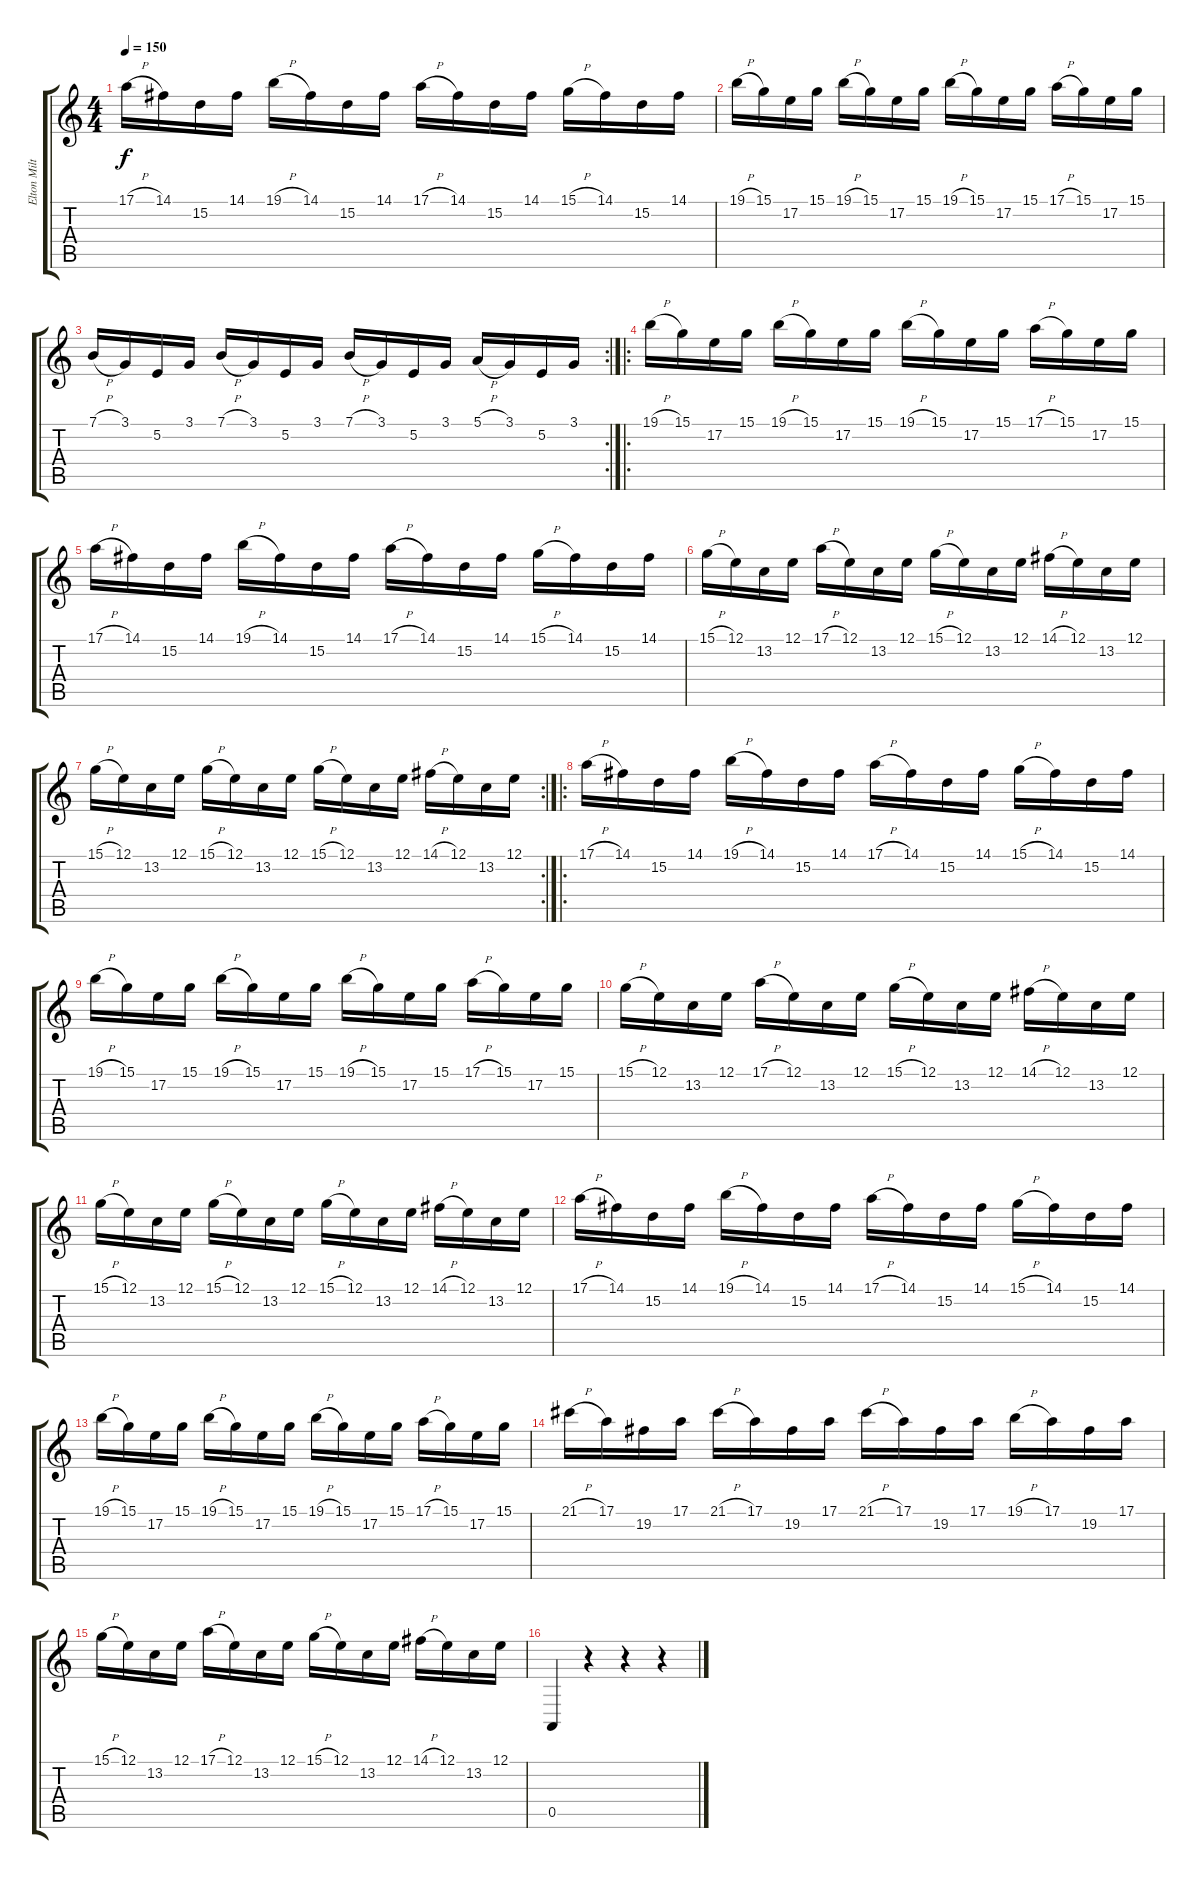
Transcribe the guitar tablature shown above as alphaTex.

\track ("Elton Milton" "Elton Milt") {instrument lead1square}
\staff {score tabs}
\tuning (E4 B3 G3 D3 A2 E2) {hide}
\ts (4 4)
\tempo 150
\clef g2
\ks c
17.1{h}.16{dy f} 14.1.16 15.2.16 14.1.16 19.1{h}.16 14.1.16 15.2.16 14.1.16 17.1{h}.16 14.1.16 15.2.16 14.1.16 15.1{h}.16 14.1.16 15.2.16 14.1.16 |
19.1{h}.16 15.1.16 17.2.16 15.1.16 19.1{h}.16 15.1.16 17.2.16 15.1.16 19.1{h}.16 15.1.16 17.2.16 15.1.16 17.1{h}.16 15.1.16 17.2.16 15.1.16 |
\rc 2
7.1{h}.16 3.1.16 5.2.16 3.1.16 7.1{h}.16 3.1.16 5.2.16 3.1.16 7.1{h}.16 3.1.16 5.2.16 3.1.16 5.1{h}.16 3.1.16 5.2.16 3.1.16 |
\ro
19.1{h}.16 15.1.16 17.2.16 15.1.16 19.1{h}.16 15.1.16 17.2.16 15.1.16 19.1{h}.16 15.1.16 17.2.16 15.1.16 17.1{h}.16 15.1.16 17.2.16 15.1.16 |
17.1{h}.16 14.1.16 15.2.16 14.1.16 19.1{h}.16 14.1.16 15.2.16 14.1.16 17.1{h}.16 14.1.16 15.2.16 14.1.16 15.1{h}.16 14.1.16 15.2.16 14.1.16 |
15.1{h}.16 12.1.16 13.2.16 12.1.16 17.1{h}.16 12.1.16 13.2.16 12.1.16 15.1{h}.16 12.1.16 13.2.16 12.1.16 14.1{h}.16 12.1.16 13.2.16 12.1.16 |
\rc 2
15.1{h}.16 12.1.16 13.2.16 12.1.16 15.1{h}.16 12.1.16 13.2.16 12.1.16 15.1{h}.16 12.1.16 13.2.16 12.1.16 14.1{h}.16 12.1.16 13.2.16 12.1.16 |
\ro
17.1{h}.16 14.1.16 15.2.16 14.1.16 19.1{h}.16 14.1.16 15.2.16 14.1.16 17.1{h}.16 14.1.16 15.2.16 14.1.16 15.1{h}.16 14.1.16 15.2.16 14.1.16 |
19.1{h}.16 15.1.16 17.2.16 15.1.16 19.1{h}.16 15.1.16 17.2.16 15.1.16 19.1{h}.16 15.1.16 17.2.16 15.1.16 17.1{h}.16 15.1.16 17.2.16 15.1.16 |
15.1{h}.16 12.1.16 13.2.16 12.1.16 17.1{h}.16 12.1.16 13.2.16 12.1.16 15.1{h}.16 12.1.16 13.2.16 12.1.16 14.1{h}.16 12.1.16 13.2.16 12.1.16 |
15.1{h}.16 12.1.16 13.2.16 12.1.16 15.1{h}.16 12.1.16 13.2.16 12.1.16 15.1{h}.16 12.1.16 13.2.16 12.1.16 14.1{h}.16 12.1.16 13.2.16 12.1.16 |
17.1{h}.16 14.1.16 15.2.16 14.1.16 19.1{h}.16 14.1.16 15.2.16 14.1.16 17.1{h}.16 14.1.16 15.2.16 14.1.16 15.1{h}.16 14.1.16 15.2.16 14.1.16 |
19.1{h}.16 15.1.16 17.2.16 15.1.16 19.1{h}.16 15.1.16 17.2.16 15.1.16 19.1{h}.16 15.1.16 17.2.16 15.1.16 17.1{h}.16 15.1.16 17.2.16 15.1.16 |
21.1{h}.16 17.1.16 19.2.16 17.1.16 21.1{h}.16 17.1.16 19.2.16 17.1.16 21.1{h}.16 17.1.16 19.2.16 17.1.16 19.1{h}.16 17.1.16 19.2.16 17.1.16 |
15.1{h}.16 12.1.16 13.2.16 12.1.16 17.1{h}.16 12.1.16 13.2.16 12.1.16 15.1{h}.16 12.1.16 13.2.16 12.1.16 14.1{h}.16 12.1.16 13.2.16 12.1.16 |
0.5.4 r.4 r.4 r.4
